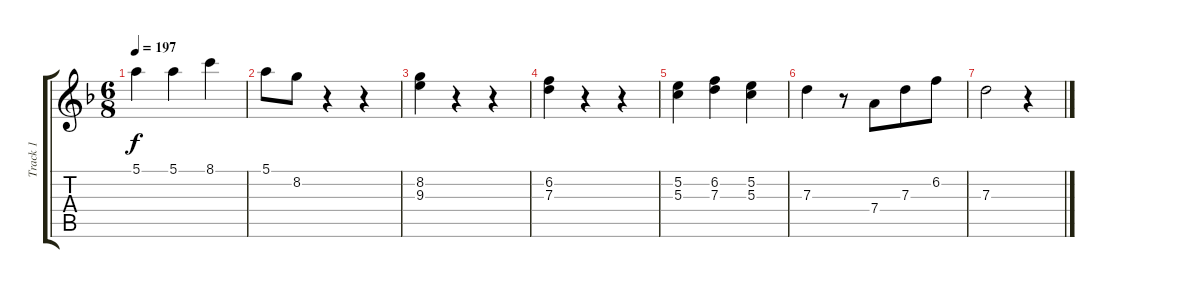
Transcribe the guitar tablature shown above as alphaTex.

\track ("Track 1" "Track 1") {instrument distortionguitar}
\staff {score tabs}
\tuning (E4 B3 G3 D3 A2 D2) {hide}
\ts (6 8)
\tempo 197
\clef g2
\ks f
5.1.4{dy f} 5.1.4 8.1.4 |
5.1.8 8.2.8 r.4 r.4 |
(8.2 9.3).4 r.4 r.4 |
(6.2 7.3).4 r.4 r.4 |
(5.2 5.3).4 (6.2 7.3).4 (5.2 5.3).4 |
7.3.4 r.8 7.4.8 7.3.8 6.2.8 |
7.3.2 r.4
